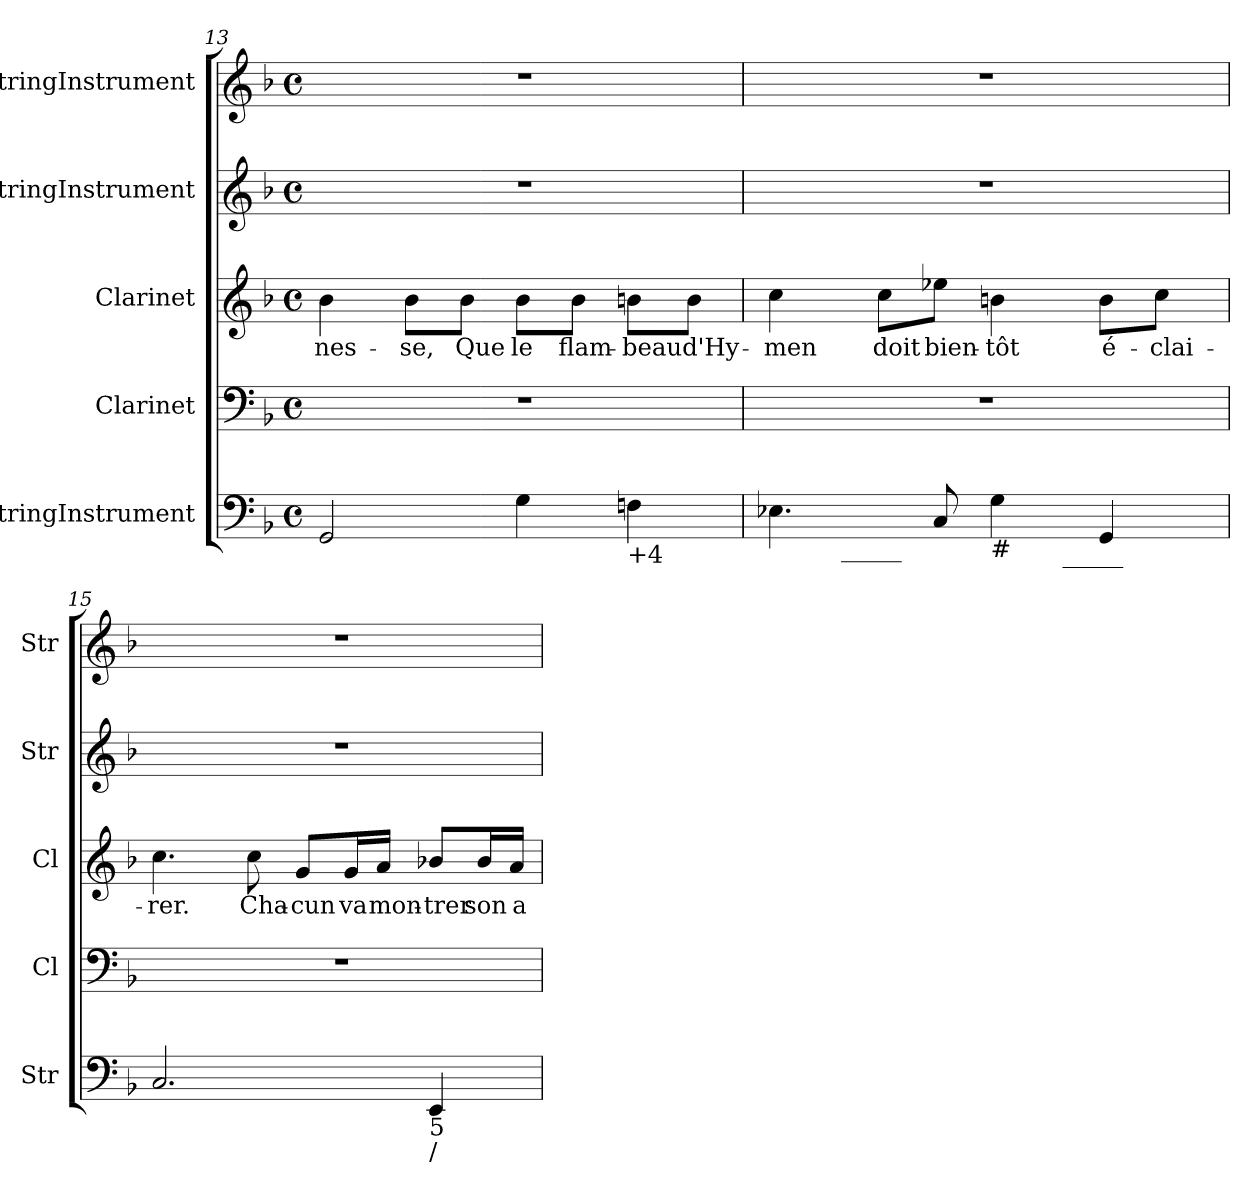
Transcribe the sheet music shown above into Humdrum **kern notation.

**kern	**kern	**kern	**text	**kern	**kern
*part5	*part4	*part3	*part3	*part2	*part1
*staff5	*staff4	*staff3	*staff3	*staff2	*staff1
*I"StringInstrument	*I"Clarinet	*I"Clarinet	*	*I"StringInstrument	*I"StringInstrument
*I'Str	*I'Cl	*I'Cl	*	*I'Str	*I'Str
*clefF4	*clefF4	*clefG2	*	*clefG2	*clefG2
*	*ITrd1c2	*ITrd1c2	*	*	*
*k[b-]	*k[b-e-a-]	*k[b-e-a-]	*	*k[b-]	*k[b-]
*F:	*E-:	*E-:	*	*F:	*F:
*M4/4	*M4/4	*M4/4	*	*M4/4	*M4/4
*met(c)	*met(c)	*met(c)	*	*met(c)	*met(c)
=13	=13	=13	=13	=13	=13
2GG/	1r	4a-\	-nes-	1r	1r
.	.	8a-\L	-se,	.	.
.	.	8a-\J	Que	.	.
4G\	.	8a-\L	le	.	.
.	.	8a-\J	flam-	.	.
!LO:TX:b:t=+4	!	!	!	!	!
4Fn\	.	8an\L	-beau	.	.
.	.	8a\J	d'Hy-	.	.
!!LO:PB:g=z
=14	=14	=14	=14	=14	=14
!LO:TX:b:t=6	!	!	!	!	!
*^	*	*	*	*	*
4.E-X\	8.ryy	1r	4b-\	-men	1r	1r
!	!LO:TX:b:t=_____	!	!	!	!	!
.	2ryy	.	.	.	.	.
.	.	.	8b-\L	doit	.	.
8C/	.	.	8dd-X\J	bien-	.	.
!LO:TX:b:t=#	!	!	!	!	!	!
4G\	.	.	4an\	-tôt	.	.
!	!LO:TX:b:t=_____	!	!	!	!	!
.	4ryy	.	.	.	.	.
4GG/	.	.	8a\L	é-	.	.
.	.	.	8b-\J	-clai-	.	.
.	16ryy	.	.	.	.	.
*v	*v	*	*	*	*	*
=15	=15	=15	=15	=15	=15
2.C/	1r	4.b-\	-rer.	1r	1r
.	.	8b-\	Cha-	.	.
.	.	8f/L	-cun	.	.
.	.	16f/L	va	.	.
.	.	16g/JJ	mon-	.	.
!LO:TX:b:t=5	!	!	!	!	!
!LO:TX:b:t=/	!	!	!	!	!
4EE/	.	8a-X/L	-trer	.	.
.	.	16a-/L	son	.	.
.	.	16g/JJ	a-	.	.
=	=	=	=	=	=
*-	*-	*-	*-	*-	*-
